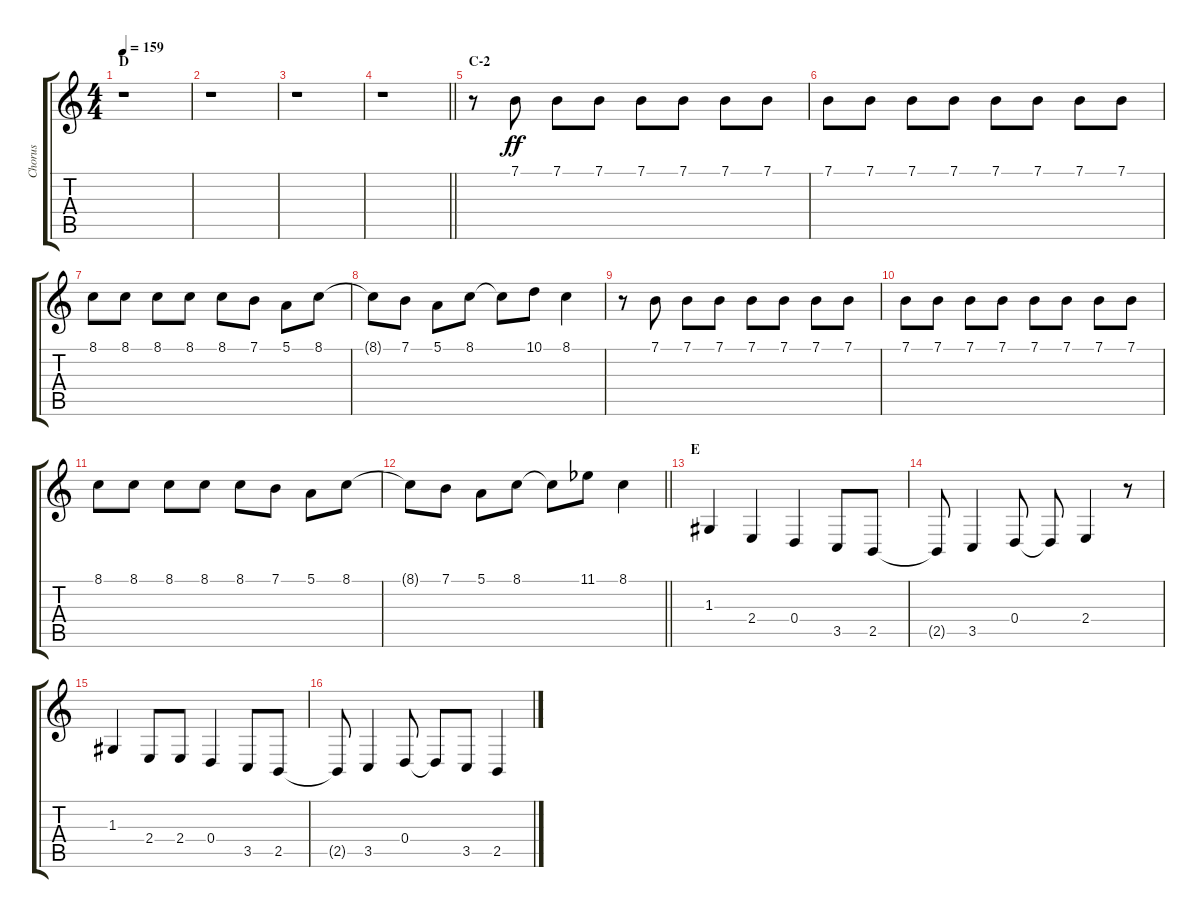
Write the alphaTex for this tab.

\track ("Chorus" "Chorus") {instrument voiceoohs}
\staff {score tabs}
\tuning (E4 B3 G3 D3 A2 E2) {hide}
\ts (4 4)
\section ("" "D")
\tempo 159
\clef g2
\ks c
r.1{dy ff} |
r.1 |
r.1 |
\barLineRight lightlight
r.1 |
\section ("" "C-2")
r.8 7.1.8 7.1.8 7.1.8 7.1.8 7.1.8 7.1.8 7.1.8 |
7.1.8 7.1.8 7.1.8 7.1.8 7.1.8 7.1.8 7.1.8 7.1.8 |
8.1.8 8.1.8 8.1.8 8.1.8 8.1.8 7.1.8 5.1.8 8.1.8 |
8.1{t}.8 7.1.8 5.1.8 8.1.8 8.1{t}.8 10.1.8 8.1.4 |
r.8 7.1.8 7.1.8 7.1.8 7.1.8 7.1.8 7.1.8 7.1.8 |
7.1.8 7.1.8 7.1.8 7.1.8 7.1.8 7.1.8 7.1.8 7.1.8 |
8.1.8 8.1.8 8.1.8 8.1.8 8.1.8 7.1.8 5.1.8 8.1.8 |
\barLineRight lightlight
8.1{t}.8 7.1.8 5.1.8 8.1.8 8.1{t}.8 11.1{acc b}.8 8.1.4 |
\section ("" "E")
1.3.4 2.4.4 0.4.4 3.5.8 2.5.8 |
2.5{t}.8 3.5.4 0.4.8 0.4{t}.8 2.4.4 r.8 |
1.3.4 2.4.8 2.4.8 0.4.4 3.5.8 2.5.8 |
2.5{t}.8 3.5.4 0.4.8 0.4{t}.8 3.5.8 2.5.4
